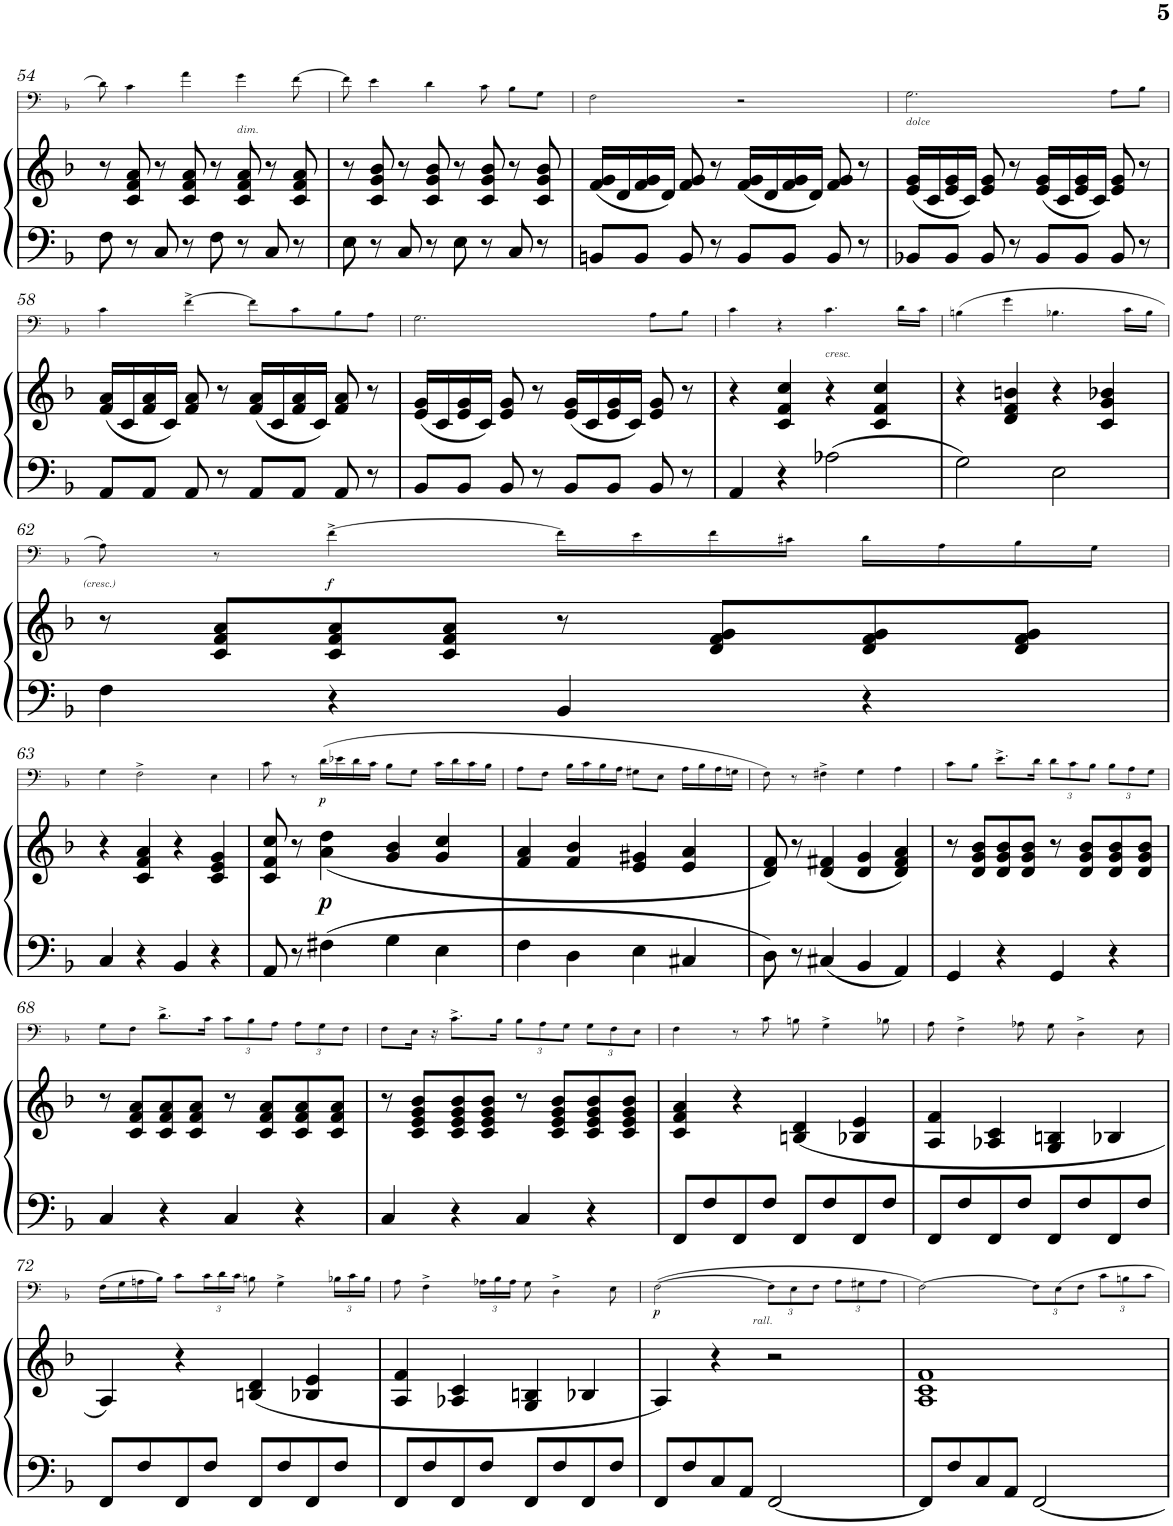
**kern	**kern	**dynam	**kern	**dynam
*part2	*part2	*part2	*part1	*part1
*staff3	*staff2	*staff2/3	*staff1	*staff1
*I"Piano	*	*	*I"Trombone	*
*I'Pno	*	*	*I'Trb	*
!!LO:PB:g=z
*clefF4	*clefG2	*	*clefF4	*
*k[b-]	*k[b-]	*	*k[b-]	*
*M4/4	*M4/4	*	*M4/4	*
*met(c)	*met(c)	*	*met(c)	*
=54	=54	=54	=54	=54
8F\	8r	.	8d\]	.
8r	8c/ 8f/ 8a/	.	4c\	.
8C/	8r	.	.	.
8r	8c/ 8f/ 8a/	.	4a\	.
8F\	8r	.	.	.
!	!	!	!LO:TX:b:i:t=dim.	!
8r	8c/ 8f/ 8a/	.	4g\	.
8C/	8r	.	.	.
8r	8c/ 8f/ 8a/	.	[8f\	.
=55	=55	=55	=55	=55
8E\	8r	.	8f\]	.
8r	8c/ 8g/ 8b-/	.	4e\	.
8C/	8r	.	.	.
8r	8c/ 8g/ 8b-/	.	4d\	.
8E\	8r	.	.	.
8r	8c/ 8g/ 8b-/	.	8c\	.
8C/	8r	.	8B-\L	.
8r	8c/ 8g/ 8b-/	.	8G\J	.
=56	=56	=56	=56	=56
8BBn/L	(16f/ 16g/LL	.	2F\	.
.	16d/	.	.	.
8BB/J	16f/ 16g/	.	.	.
.	16d/JJ)	.	.	.
8BB/	8f/ 8g/	.	.	.
8r	8r	.	.	.
8BB/L	(16f/ 16g/LL	.	2r	.
.	16d/	.	.	.
8BB/J	16f/ 16g/	.	.	.
.	16d/JJ)	.	.	.
8BB/	8f/ 8g/	.	.	.
8r	8r	.	.	.
=57	=57	=57	=57	=57
!	!	!	!LO:TX:b:i:t=dolce	!
8BB-X/L	(16e/ 16g/LL	.	2.G\	.
.	16c/	.	.	.
8BB-/J	16e/ 16g/	.	.	.
.	16c/JJ)	.	.	.
8BB-/	8e/ 8g/	.	.	.
8r	8r	.	.	.
8BB-/L	(16e/ 16g/LL	.	.	.
.	16c/	.	.	.
8BB-/J	16e/ 16g/	.	.	.
.	16c/JJ)	.	.	.
8BB-/	8e/ 8g/	.	8A\L	.
8r	8r	.	8B-\J	.
!!LO:LB:g=z
=58	=58	=58	=58	=58
8AA/L	(16f/ 16a/LL	.	4c\	.
.	16c/	.	.	.
8AA/J	16f/ 16a/	.	.	.
.	16c/JJ)	.	.	.
8AA/	8f/ 8a/	.	[4f^\	.
8r	8r	.	.	.
8AA/L	(16f/ 16a/LL	.	8f\L]	.
.	16c/	.	.	.
8AA/J	16f/ 16a/	.	8c\	.
.	16c/JJ)	.	.	.
8AA/	8f/ 8a/	.	8B-\	.
8r	8r	.	8A\J	.
=59	=59	=59	=59	=59
8BB-/L	(16e/ 16g/LL	.	2.G\	.
.	16c/	.	.	.
8BB-/J	16e/ 16g/	.	.	.
.	16c/JJ)	.	.	.
8BB-/	8e/ 8g/	.	.	.
8r	8r	.	.	.
8BB-/L	(16e/ 16g/LL	.	.	.
.	16c/	.	.	.
8BB-/J	16e/ 16g/	.	.	.
.	16c/JJ)	.	.	.
8BB-/	8e/ 8g/	.	8A\L	.
8r	8r	.	8B-\J	.
=60	=60	=60	=60	=60
4AA/	4r	.	4c\	.
4r	4c/ 4f/ 4cc/	.	4r	.
!	!	!	!LO:TX:b:i:t=cresc.	!
2A-X\	4r	.	4.c\	.
.	4c/ 4f/ 4cc/	.	.	.
.	.	.	16d\LL	.
.	.	.	16c\JJ	.
=61	=61	=61	=61	=61
2G\	4r	.	(4Bn\	.
.	4d/ 4f/ 4bn/	.	4g\	.
2E\	4r	.	4.B-X\	.
.	4c/ 4g/ 4b-X/	.	.	.
.	.	.	16c\LL	.
.	.	.	16B-\JJ	.
!!LO:LB:g=z
=62	=62	=62	=62	=62
4F\	8r	.	8A\)	.
.	8c/ 8f/ 8a/L	.	8r	.
!	!	!	!	!LO:DY:b
4r	8c/ 8f/ 8a/	.	[4f^\	f
.	8c/ 8f/ 8a/J	.	.	.
4BB-/	8r	.	16f\LL]	.
.	.	.	16e\	.
.	8d/ 8f/ 8g/L	.	16f\	.
.	.	.	16c#X\JJ	.
4r	8d/ 8f/ 8g/	.	16d\LL	.
.	.	.	16A\	.
.	8d/ 8f/ 8g/J	.	16B-\	.
.	.	.	16G\JJ	.
!!LO:LB:g=z
=63	=63	=63	=63	=63
4C/	4r	.	4G\	.
4r	4c/ 4f/ 4a/	.	2F^\	.
4BB-/	4r	.	.	.
4r	4c/ 4e/ 4g/	.	4E\	.
=64	=64	=64	=64	=64
8AA/	8c/ 8f/ 8cc/	.	8c\	.
8r	8r	.	8r	.
!	!	!LO:DY:b	!	!LO:DY:b
4F#X\	(<4a\ 4dd\	p	(16d\LL	p
.	.	.	16e-X\	.
.	.	.	16d\	.
.	.	.	16c\JJ	.
4G\	4g/ 4b-/	.	8B-\L	.
.	.	.	8G\J	.
4E\	4g/ 4cc/	.	16c\LL	.
.	.	.	16d\	.
.	.	.	16c\	.
.	.	.	16B-\JJ	.
=65	=65	=65	=65	=65
4F\	4f/ 4a/	.	8A\L	.
.	.	.	8F\J	.
4D\	4f/ 4b-/	.	16B-\LL	.
.	.	.	16c\	.
.	.	.	16B-\	.
.	.	.	16A\JJ	.
4E\	4e/ 4g#X/	.	8G#X\L	.
.	.	.	8E\J	.
4C#X/	4e/ 4a/	.	16A\LL	.
.	.	.	16B-\	.
.	.	.	16A\	.
.	.	.	16Gn\JJ	.
=66	=66	=66	=66	=66
8D\	8d/ 8f/)	.	8F\)	.
8r	8r	.	8r	.
4C#X/	(4d/ 4f#X/	.	4F#X^\	.
4BB-/	4d/ 4g/	.	4G\	.
4AA/	4d/ 4f#/ 4a/)	.	4A\	.
=67	=67	=67	=67	=67
4GG/	8r	.	8c\L	.
.	8d/ 8g/ 8b-/L	.	8B-\J	.
4r	8d/ 8g/ 8b-/	.	8.e^\L	.
.	8d/ 8g/ 8b-/J	.	.	.
.	.	.	16d\Jk	.
*	*	*	*Xbrackettup	*
4GG/	8r	.	12d\L	.
.	.	.	12c\	.
.	8d/ 8g/ 8b-/L	.	.	.
.	.	.	12B-\J	.
4r	8d/ 8g/ 8b-/	.	12B-\L	.
.	.	.	12A\	.
.	8d/ 8g/ 8b-/J	.	.	.
.	.	.	12G\J	.
!!LO:LB:g=z
=68	=68	=68	=68	=68
4C/	8r	.	8G\L	.
.	8c/ 8f/ 8a/L	.	8F\J	.
4r	8c/ 8f/ 8a/	.	8.d^\L	.
.	8c/ 8f/ 8a/J	.	.	.
.	.	.	16c\Jk	.
4C/	8r	.	12c\L	.
.	.	.	12B-\	.
.	8c/ 8f/ 8a/L	.	.	.
.	.	.	12A\J	.
4r	8c/ 8f/ 8a/	.	12A\L	.
.	.	.	12G\	.
.	8c/ 8f/ 8a/J	.	.	.
.	.	.	12F\J	.
=69	=69	=69	=69	=69
4C/	8r	.	8F\L	.
.	8c/ 8e/ 8g/ 8b-/L	.	16E\Jk	.
.	.	.	16r	.
4r	8c/ 8e/ 8g/ 8b-/	.	8.c^\L	.
.	8c/ 8e/ 8g/ 8b-/J	.	.	.
.	.	.	16B-\Jk	.
4C/	8r	.	12B-\L	.
.	.	.	12A\	.
.	8c/ 8e/ 8g/ 8b-/L	.	.	.
.	.	.	12G\J	.
4r	8c/ 8e/ 8g/ 8b-/	.	12G\L	.
.	.	.	12F\	.
.	8c/ 8e/ 8g/ 8b-/J	.	.	.
.	.	.	12E\J	.
=70	=70	=70	=70	=70
8FF/L	4c/ 4f/ 4a/	.	4F\	.
8F/	.	.	.	.
8FF/	4r	.	8r	.
8F/J	.	.	8c\	.
8FF/L	(4Bn/ 4d/	.	8Bn\	.
8F/	.	.	4G^\	.
8FF/	4B-X/ 4e/	.	.	.
8F/J	.	.	8B-X\	.
=71	=71	=71	=71	=71
8FF/L	4A/ 4f/	.	8A\	.
8F/	.	.	4F^\	.
8FF/	4A-X/ 4c/	.	.	.
8F/J	.	.	8A-X\	.
8FF/L	4G/ 4Bn/	.	8G\	.
8F/	.	.	4D^\	.
8FF/	4B-X/	.	.	.
8F/J	.	.	8E\	.
!!LO:LB:g=z
=72	=72	=72	=72	=72
8FF/L	4A/)	.	(16F\LL	.
.	.	.	16G\	.
8F/	.	.	16An\	.
.	.	.	16B-\JJ)	.
8FF/	4r	.	8c\L	.
8F/J	.	.	24c\L	.
.	.	.	24d\	.
.	.	.	24c\JJ	.
8FF/L	(4Bn/ 4d/	.	8Bn\	.
8F/	.	.	4G^\	.
8FF/	4B-X/ 4e/	.	.	.
8F/J	.	.	24B-X\LL	.
.	.	.	24c\	.
.	.	.	24B-\JJ	.
=73	=73	=73	=73	=73
8FF/L	4A/ 4f/	.	8A\	.
8F/	.	.	4F^\	.
8FF/	4A-X/ 4c/	.	.	.
8F/J	.	.	24A-X\LL	.
.	.	.	24B-\	.
.	.	.	24A-\JJ	.
8FF/L	4G/ 4Bn/	.	8G\	.
8F/	.	.	4D^\	.
8FF/	4B-X/	.	.	.
8F/J	.	.	8E\	.
=74	=74	=74	=74	=74
!	!	!	!	!LO:DY:b
8FF/L	4A/)	.	([2F\	p
8F/	.	.	.	.
8C/	4r	.	.	.
8AA/J	.	.	.	.
!	!	!	!LO:TX:b:i:t=rall.	!
[2FF/	2r	.	12F\L]	.
.	.	.	12E\	.
.	.	.	12F\J	.
.	.	.	12A\L	.
.	.	.	12G#X\	.
.	.	.	12A\J	.
=75	=75	=75	=75	=75
8FF/L]	1A 1c 1f	.	[2F\)	.
8F/	.	.	.	.
8C/	.	.	.	.
8AA/J	.	.	.	.
[2FF/	.	.	12F\L]	.
.	.	.	12E\	.
.	.	.	12F\J	.
.	.	.	12c\L	.
.	.	.	12Bn\	.
.	.	.	12c\J	.
=	=	=	=	=
*-	*-	*-	*-	*-
